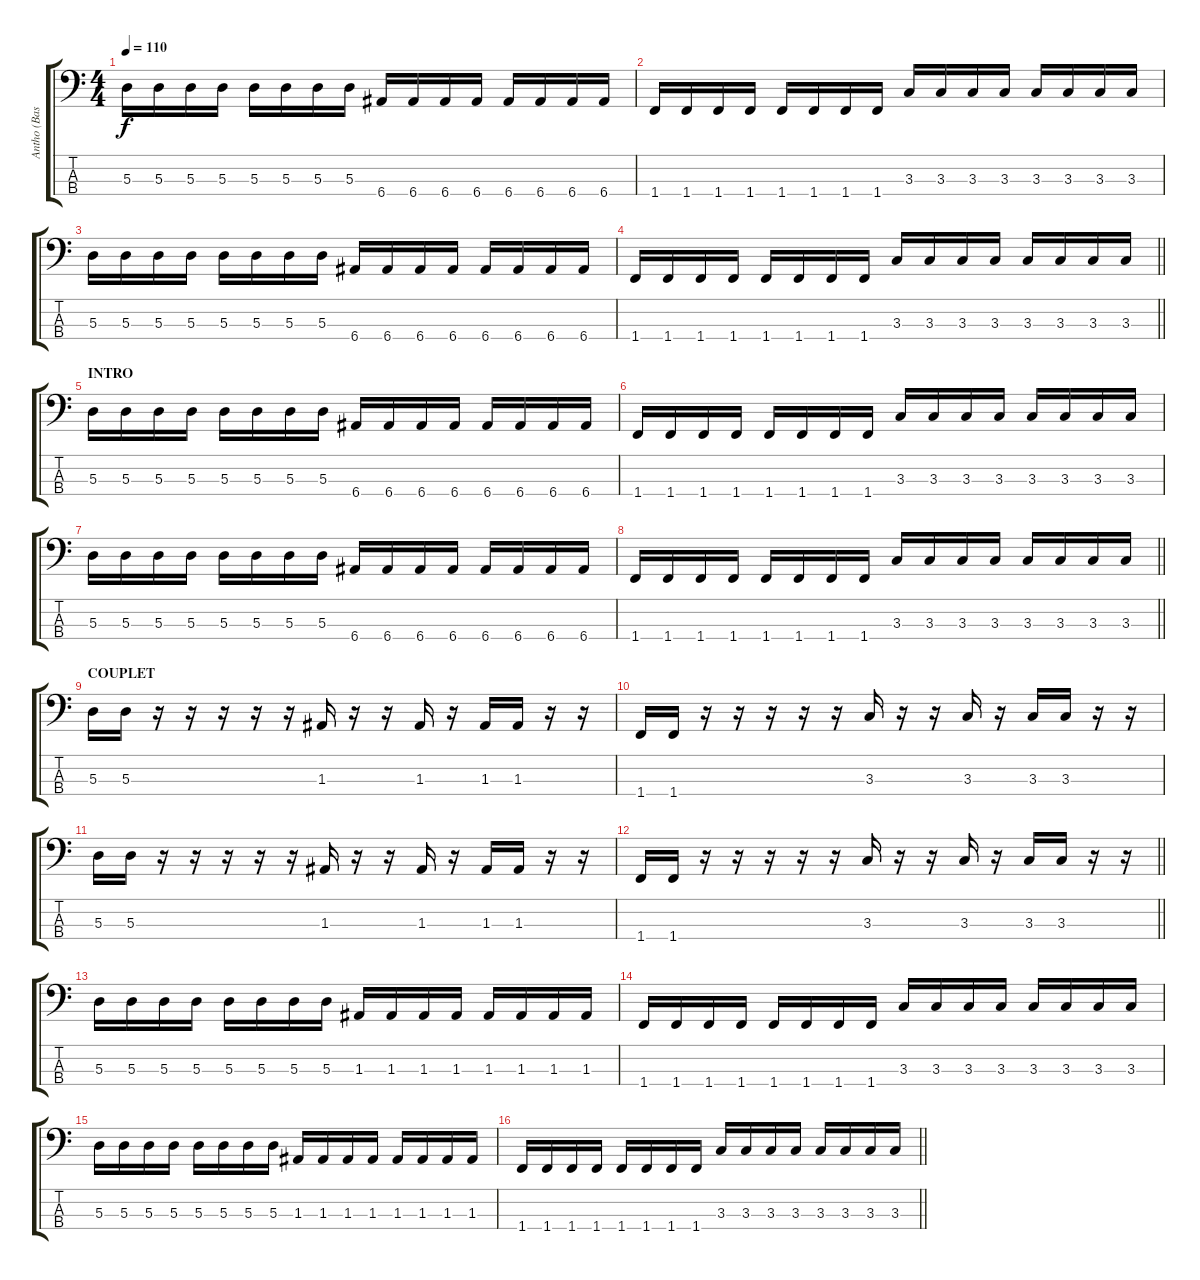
\track ("Antho (Basse)" "Antho (Bas") {instrument electricbasspick}
\staff {score tabs}
\tuning (G2 D2 A1 E1) {hide}
\ts (4 4)
\tempo 110
\clef f4
\ks c
5.3.16{dy f} 5.3.16 5.3.16 5.3.16 5.3.16 5.3.16 5.3.16 5.3.16 6.4.16 6.4.16 6.4.16 6.4.16 6.4.16 6.4.16 6.4.16 6.4.16 |
1.4.16 1.4.16 1.4.16 1.4.16 1.4.16 1.4.16 1.4.16 1.4.16 3.3.16 3.3.16 3.3.16 3.3.16 3.3.16 3.3.16 3.3.16 3.3.16 |
5.3.16 5.3.16 5.3.16 5.3.16 5.3.16 5.3.16 5.3.16 5.3.16 6.4.16 6.4.16 6.4.16 6.4.16 6.4.16 6.4.16 6.4.16 6.4.16 |
\barLineRight lightlight
1.4.16 1.4.16 1.4.16 1.4.16 1.4.16 1.4.16 1.4.16 1.4.16 3.3.16 3.3.16 3.3.16 3.3.16 3.3.16 3.3.16 3.3.16 3.3.16 |
\section ("" "INTRO")
5.3.16 5.3.16 5.3.16 5.3.16 5.3.16 5.3.16 5.3.16 5.3.16 6.4.16 6.4.16 6.4.16 6.4.16 6.4.16 6.4.16 6.4.16 6.4.16 |
1.4.16 1.4.16 1.4.16 1.4.16 1.4.16 1.4.16 1.4.16 1.4.16 3.3.16 3.3.16 3.3.16 3.3.16 3.3.16 3.3.16 3.3.16 3.3.16 |
5.3.16 5.3.16 5.3.16 5.3.16 5.3.16 5.3.16 5.3.16 5.3.16 6.4.16 6.4.16 6.4.16 6.4.16 6.4.16 6.4.16 6.4.16 6.4.16 |
\barLineRight lightlight
1.4.16 1.4.16 1.4.16 1.4.16 1.4.16 1.4.16 1.4.16 1.4.16 3.3.16 3.3.16 3.3.16 3.3.16 3.3.16 3.3.16 3.3.16 3.3.16 |
\section ("" "COUPLET")
5.3.16 5.3.16 r.16 r.16 r.16 r.16 r.16 1.3.16 r.16 r.16 1.3.16 r.16 1.3.16 1.3.16 r.16 r.16 |
1.4.16 1.4.16 r.16 r.16 r.16 r.16 r.16 3.3.16 r.16 r.16 3.3.16 r.16 3.3.16 3.3.16 r.16 r.16 |
5.3.16 5.3.16 r.16 r.16 r.16 r.16 r.16 1.3.16 r.16 r.16 1.3.16 r.16 1.3.16 1.3.16 r.16 r.16 |
\barLineRight lightlight
1.4.16 1.4.16 r.16 r.16 r.16 r.16 r.16 3.3.16 r.16 r.16 3.3.16 r.16 3.3.16 3.3.16 r.16 r.16 |
\section ("" "")
5.3.16 5.3.16 5.3.16 5.3.16 5.3.16 5.3.16 5.3.16 5.3.16 1.3.16 1.3.16 1.3.16 1.3.16 1.3.16 1.3.16 1.3.16 1.3.16 |
1.4.16 1.4.16 1.4.16 1.4.16 1.4.16 1.4.16 1.4.16 1.4.16 3.3.16 3.3.16 3.3.16 3.3.16 3.3.16 3.3.16 3.3.16 3.3.16 |
5.3.16 5.3.16 5.3.16 5.3.16 5.3.16 5.3.16 5.3.16 5.3.16 1.3.16 1.3.16 1.3.16 1.3.16 1.3.16 1.3.16 1.3.16 1.3.16 |
\barLineRight lightlight
1.4.16 1.4.16 1.4.16 1.4.16 1.4.16 1.4.16 1.4.16 1.4.16 3.3.16 3.3.16 3.3.16 3.3.16 3.3.16 3.3.16 3.3.16 3.3.16
